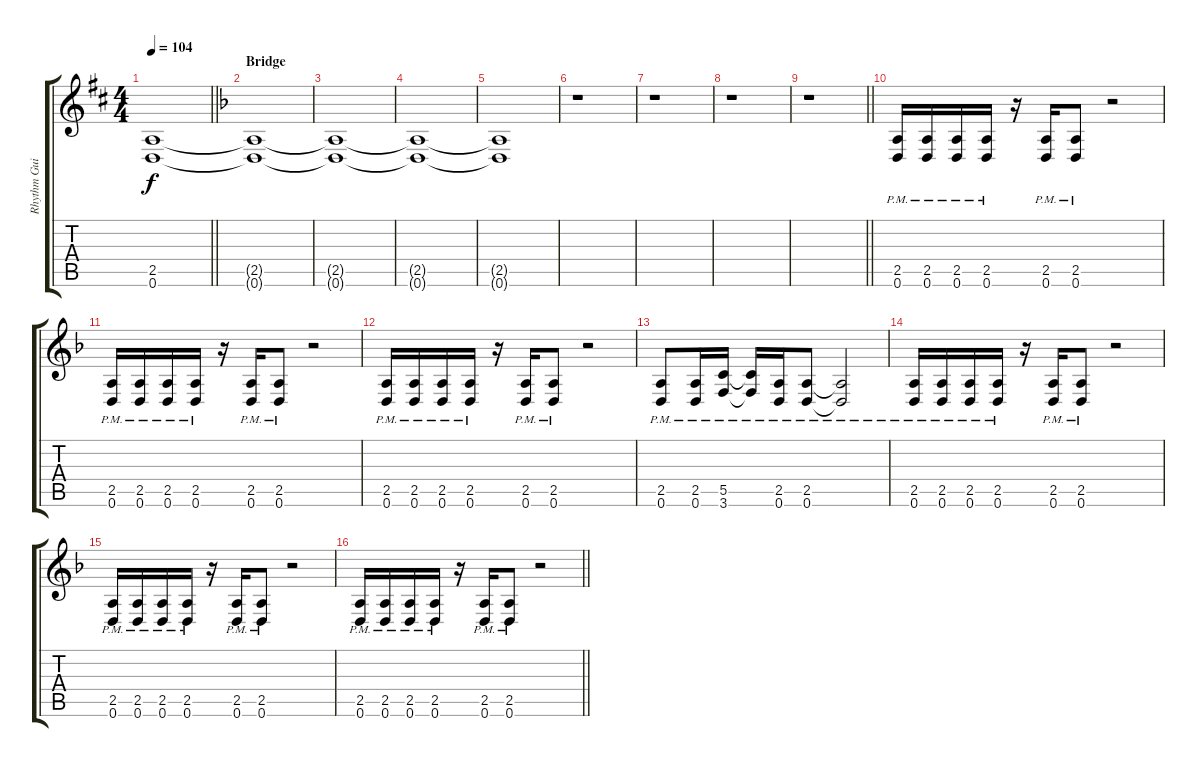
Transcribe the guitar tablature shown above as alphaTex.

\track ("Rhythm Guitar 1" "Rhythm Gui") {instrument distortionguitar}
\staff {score tabs}
\tuning (D4 A3 F3 C3 G2 D2) {hide}
\ts (4 4)
\tempo 104
\clef g2
\barLineRight lightlight
\ks bminor
(2.5{t} 0.6{t}).1{dy f} |
\section ("" "Bridge")
\ks dminor
(2.5{t} 0.6{t}).1 |
(2.5{t} 0.6{t}).1 |
(2.5{t} 0.6{t}).1 |
(2.5{t} 0.6{t}).1 |
r.1 |
r.1 |
r.1 |
\barLineRight lightlight
r.1 |
(2.5{pm} 0.6{pm}).16 (2.5{pm} 0.6{pm}).16 (2.5{pm} 0.6{pm}).16 (2.5{pm} 0.6{pm}).16 r.16 (2.5{pm} 0.6{pm}).16 (2.5{pm} 0.6{pm}).8 r.2 |
(2.5{pm} 0.6{pm}).16 (2.5{pm} 0.6{pm}).16 (2.5{pm} 0.6{pm}).16 (2.5{pm} 0.6{pm}).16 r.16 (2.5{pm} 0.6{pm}).16 (2.5{pm} 0.6{pm}).8 r.2 |
(2.5{pm} 0.6{pm}).16 (2.5{pm} 0.6{pm}).16 (2.5{pm} 0.6{pm}).16 (2.5{pm} 0.6{pm}).16 r.16 (2.5{pm} 0.6{pm}).16 (2.5{pm} 0.6{pm}).8 r.2 |
(2.5{pm} 0.6{pm}).8 (2.5{pm} 0.6{pm}).16 (5.5{pm} 3.6{pm}).16 (5.5{pm t} 3.6{pm t}).16 (2.5{pm} 0.6{pm}).16 (2.5{pm} 0.6{pm}).8 (2.5{pm t} 0.6{pm t}).2 |
(2.5{pm} 0.6{pm}).16 (2.5{pm} 0.6{pm}).16 (2.5{pm} 0.6{pm}).16 (2.5{pm} 0.6{pm}).16 r.16 (2.5{pm} 0.6{pm}).16 (2.5{pm} 0.6{pm}).8 r.2 |
(2.5{pm} 0.6{pm}).16 (2.5{pm} 0.6{pm}).16 (2.5{pm} 0.6{pm}).16 (2.5{pm} 0.6{pm}).16 r.16 (2.5{pm} 0.6{pm}).16 (2.5{pm} 0.6{pm}).8 r.2 |
\barLineRight lightlight
(2.5{pm} 0.6{pm}).16 (2.5{pm} 0.6{pm}).16 (2.5{pm} 0.6{pm}).16 (2.5{pm} 0.6{pm}).16 r.16 (2.5{pm} 0.6{pm}).16 (2.5{pm} 0.6{pm}).8 r.2
